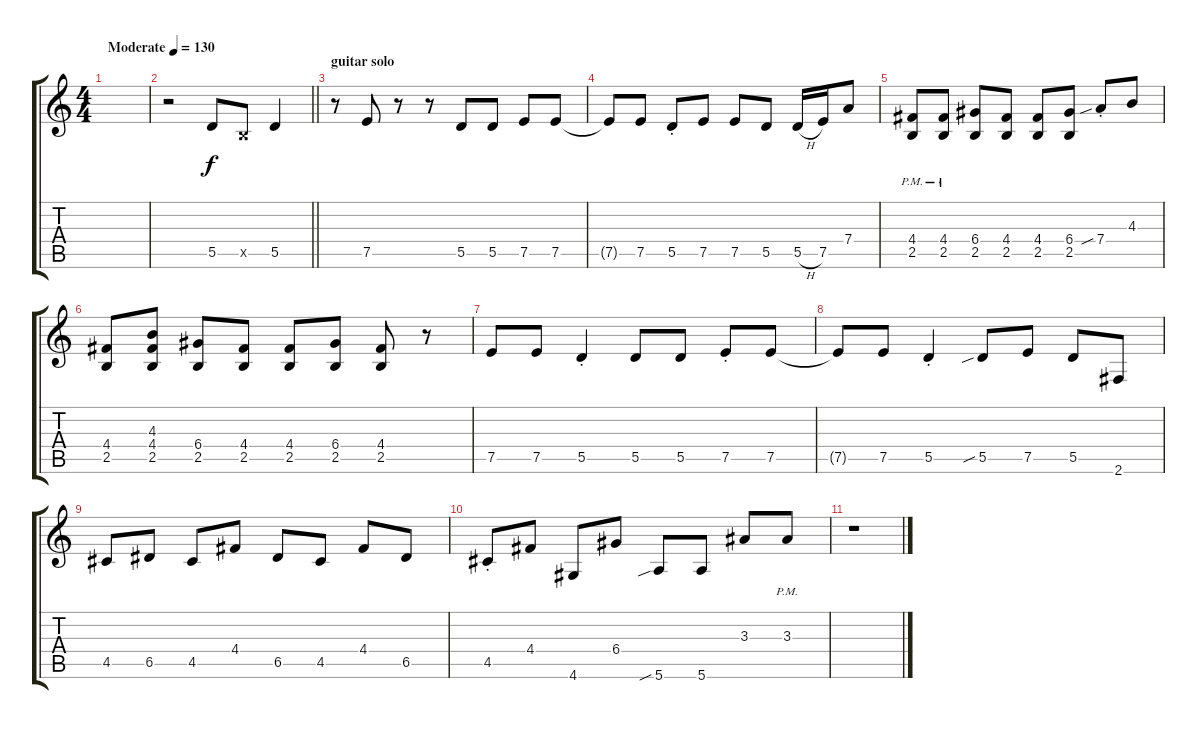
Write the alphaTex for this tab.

\track "" {mute instrument distortionguitar}
\staff {score tabs}
\tuning (E4 B3 G3 D3 A2 E2) {hide}
\ts (4 4)
\tempo (130 "Moderate")
\clef g2
\ks c
|
\barLineRight lightlight
r.2 5.5.8 2.5{x}.8 5.5.4 |
\section ("" "guitar solo")
r.8 7.5.8 r.8 r.8 5.5.8 5.5.8 7.5.8 7.5.8 |
7.5{t}.8 7.5.8 5.5{st}.8 7.5.8 7.5.8 5.5.8 5.5{h}.16 7.5.16 7.4.8 |
(4.4{pm} 2.5{pm}).8 (4.4{pm} 2.5{pm}).8 (6.4 2.5).8 (4.4 2.5).8 (4.4 2.5).8 (6.4 2.5).8 7.4{sib st}.8 4.3.8 |
(4.4 2.5).8 (4.3 4.4 2.5).8 (6.4 2.5).8 (4.4 2.5).8 (4.4 2.5).8 (6.4 2.5).8 (4.4 2.5).8 r.8 |
7.5.8 7.5.8 5.5{st}.4 5.5.8 5.5.8 7.5{st}.8 7.5.8 |
7.5{t}.8 7.5.8 5.5{st}.4 5.5{sib}.8 7.5.8 5.5.8 2.6.8 |
4.5.8 6.5.8 4.5.8 4.4.8 6.5.8 4.5.8 4.4.8 6.5.8 |
4.5{st}.8 4.4.8 4.6.8 6.4.8 5.6{sib}.8 5.6.8 3.3.8 3.3{pm}.8 |
r.1
